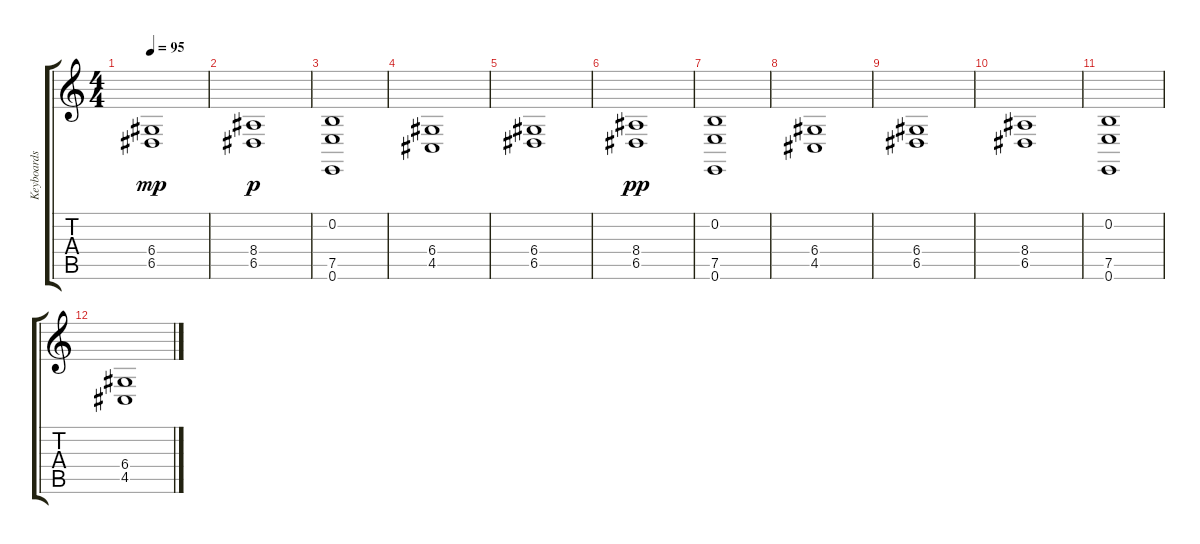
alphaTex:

\track ("Keyboards" "Keyboards") {instrument stringensemble1}
\staff {score tabs}
\tuning (E4 B3 G3 D3 A2 E2) {hide}
\ts (4 4)
\tempo 95
\clef g2
\ks c
(6.4 6.5).1{dy mp} |
(8.4 6.5).1{dy p} |
(0.2 7.5 0.6).1 |
(6.4 4.5).1 |
(6.4 6.5).1{volume 15 instrument stringensemble1} |
(8.4 6.5).1{dy pp} |
(0.2 7.5 0.6).1 |
(6.4 4.5).1 |
(6.4 6.5).1 |
(8.4 6.5).1 |
(0.2 7.5 0.6).1 |
(6.4 4.5).1
